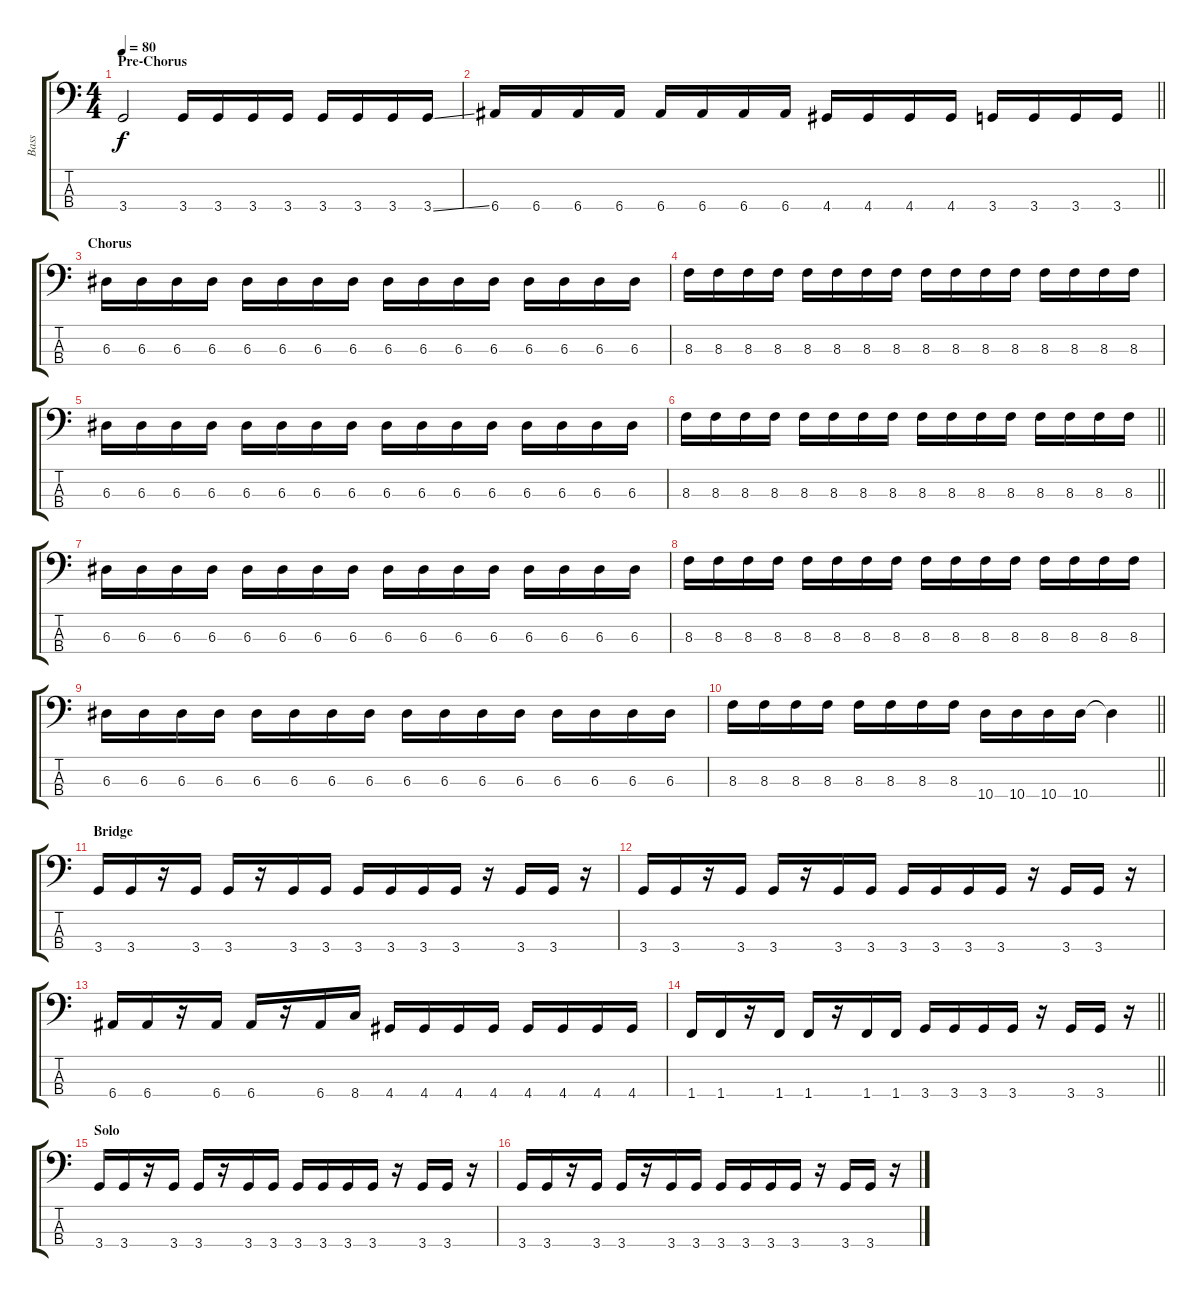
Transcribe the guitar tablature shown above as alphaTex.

\track ("Bass" "Bass") {instrument electricbassfinger}
\staff {score tabs}
\tuning (G2 D2 A1 E1) {hide}
\ts (4 4)
\section ("" "Pre-Chorus")
\tempo 80
\clef f4
\ks c
3.4.2{dy f} 3.4.16 3.4.16 3.4.16 3.4.16 3.4.16 3.4.16 3.4.16 3.4{ss}.16 |
\barLineRight lightlight
6.4.16 6.4.16 6.4.16 6.4.16 6.4.16 6.4.16 6.4.16 6.4.16 4.4.16 4.4.16 4.4.16 4.4.16 3.4.16 3.4.16 3.4.16 3.4.16 |
\section ("" "Chorus")
6.3.16 6.3.16 6.3.16 6.3.16 6.3.16 6.3.16 6.3.16 6.3.16 6.3.16 6.3.16 6.3.16 6.3.16 6.3.16 6.3.16 6.3.16 6.3.16 |
8.3.16 8.3.16 8.3.16 8.3.16 8.3.16 8.3.16 8.3.16 8.3.16 8.3.16 8.3.16 8.3.16 8.3.16 8.3.16 8.3.16 8.3.16 8.3.16 |
6.3.16 6.3.16 6.3.16 6.3.16 6.3.16 6.3.16 6.3.16 6.3.16 6.3.16 6.3.16 6.3.16 6.3.16 6.3.16 6.3.16 6.3.16 6.3.16 |
\barLineRight lightlight
8.3.16 8.3.16 8.3.16 8.3.16 8.3.16 8.3.16 8.3.16 8.3.16 8.3.16 8.3.16 8.3.16 8.3.16 8.3.16 8.3.16 8.3.16 8.3.16 |
6.3.16 6.3.16 6.3.16 6.3.16 6.3.16 6.3.16 6.3.16 6.3.16 6.3.16 6.3.16 6.3.16 6.3.16 6.3.16 6.3.16 6.3.16 6.3.16 |
8.3.16 8.3.16 8.3.16 8.3.16 8.3.16 8.3.16 8.3.16 8.3.16 8.3.16 8.3.16 8.3.16 8.3.16 8.3.16 8.3.16 8.3.16 8.3.16 |
6.3.16 6.3.16 6.3.16 6.3.16 6.3.16 6.3.16 6.3.16 6.3.16 6.3.16 6.3.16 6.3.16 6.3.16 6.3.16 6.3.16 6.3.16 6.3.16 |
\barLineRight lightlight
8.3.16 8.3.16 8.3.16 8.3.16 8.3.16 8.3.16 8.3.16 8.3.16 10.4.16 10.4.16 10.4.16 10.4.16 10.4{t}.4 |
\section ("" "Bridge")
3.4.16 3.4.16 r.16 3.4.16 3.4.16 r.16 3.4.16 3.4.16 3.4.16 3.4.16 3.4.16 3.4.16 r.16 3.4.16 3.4.16 r.16 |
3.4.16 3.4.16 r.16 3.4.16 3.4.16 r.16 3.4.16 3.4.16 3.4.16 3.4.16 3.4.16 3.4.16 r.16 3.4.16 3.4.16 r.16 |
6.4.16 6.4.16 r.16 6.4.16 6.4.16 r.16 6.4.16 8.4.16 4.4.16 4.4.16 4.4.16 4.4.16 4.4.16 4.4.16 4.4.16 4.4.16 |
\barLineRight lightlight
1.4.16 1.4.16 r.16 1.4.16 1.4.16 r.16 1.4.16 1.4.16 3.4.16 3.4.16 3.4.16 3.4.16 r.16 3.4.16 3.4.16 r.16 |
\section ("" "Solo")
3.4.16 3.4.16 r.16 3.4.16 3.4.16 r.16 3.4.16 3.4.16 3.4.16 3.4.16 3.4.16 3.4.16 r.16 3.4.16 3.4.16 r.16 |
3.4.16 3.4.16 r.16 3.4.16 3.4.16 r.16 3.4.16 3.4.16 3.4.16 3.4.16 3.4.16 3.4.16 r.16 3.4.16 3.4.16 r.16
